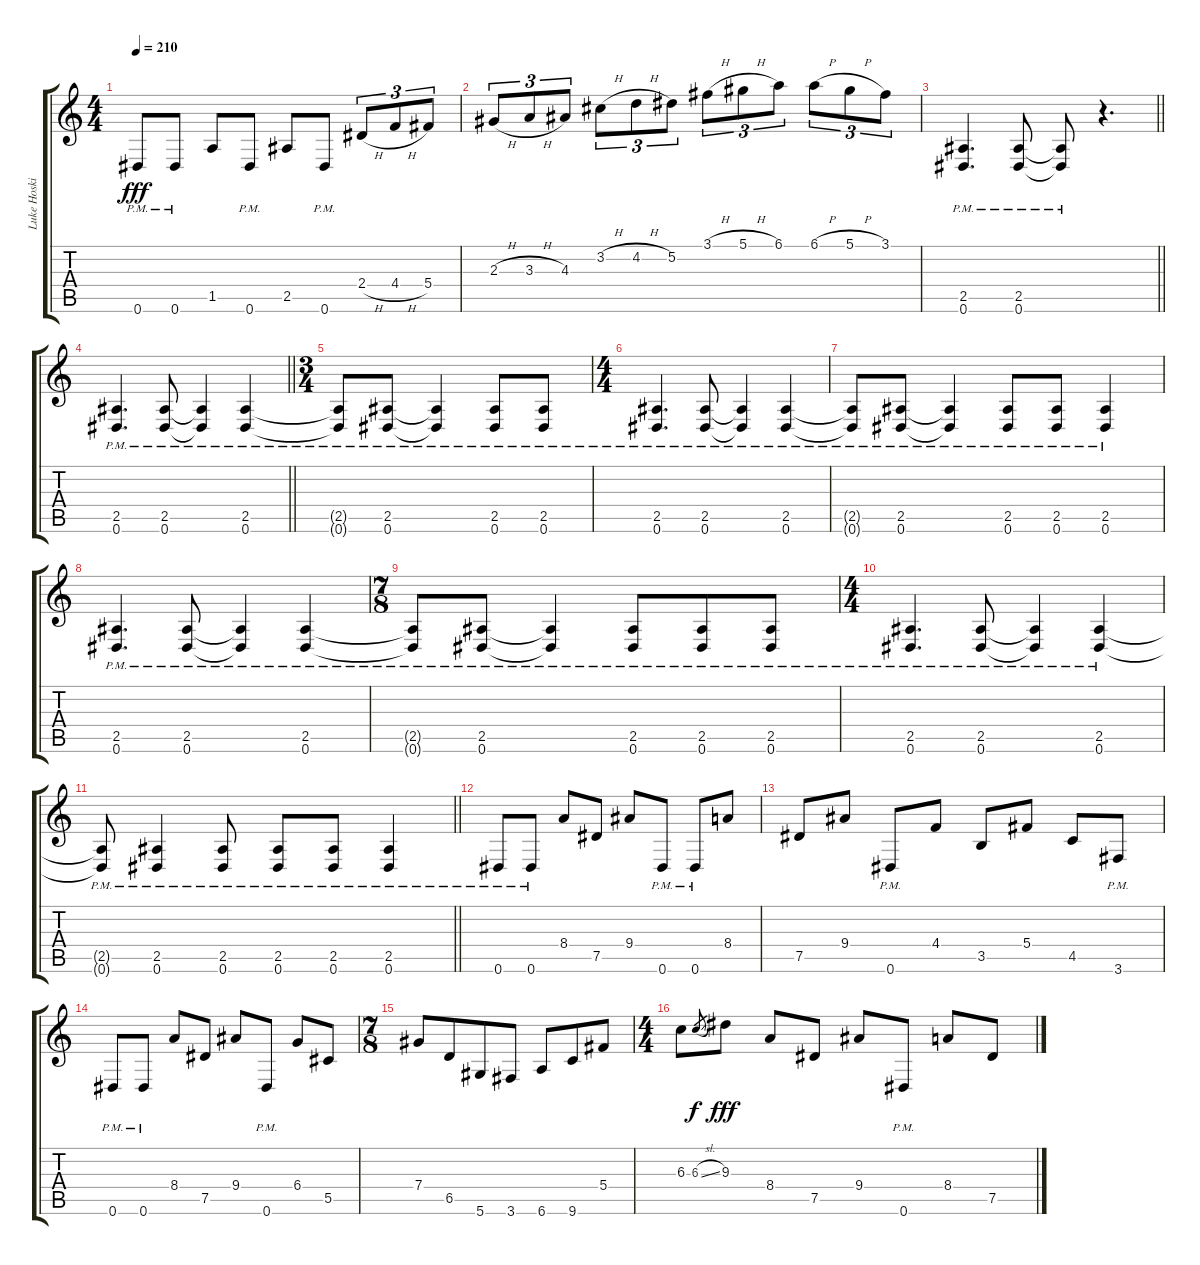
\track ("Luke Hoskin" "Luke Hoski") {instrument distortionguitar}
\staff {score tabs}
\tuning (Eb4 Bb3 Gb3 Db3 Ab2 Eb2) {hide}
\ts (4 4)
\tempo 210
\clef g2
\ks c
0.6{pm}.8{dy fff} 0.6{pm}.8 1.5.8 0.6{pm}.8 2.5.8 0.6{pm}.8 2.4{h}.8{tu (3 2)} 4.4{h}.8{tu (3 2)} 5.4.8{tu (3 2)} |
2.3{h}.8{tu (3 2)} 3.3{h}.8{tu (3 2)} 4.3.8{tu (3 2)} 3.2{h}.8{tu (3 2)} 4.2{h}.8{tu (3 2)} 5.2.8{tu (3 2)} 3.1{h}.8{tu (3 2)} 5.1{h}.8{tu (3 2)} 6.1.8{tu (3 2)} 6.1{h}.8{tu (3 2)} 5.1{h}.8{tu (3 2)} 3.1.8{tu (3 2)} |
\barLineRight lightlight
(2.5{pm} 0.6{pm}).4{d} (2.5{pm} 0.6{pm}).8 (2.5{pm t} 0.6{pm t}).8 r.4{d} |
\barLineRight lightlight
(2.5{pm} 0.6{pm}).4{d} (2.5{pm} 0.6{pm}).8 (2.5{pm t} 0.6{pm t}).4 (2.5{pm} 0.6{pm}).4 |
\ts (3 4)
(2.5{pm t} 0.6{pm t}).8 (2.5{pm} 0.6{pm}).8 (2.5{pm t} 0.6{pm t}).4 (2.5{pm} 0.6{pm}).8 (2.5{pm} 0.6{pm}).8 |
\ts (4 4)
(2.5{pm} 0.6{pm}).4{d} (2.5{pm} 0.6{pm}).8 (2.5{pm t} 0.6{pm t}).4 (2.5{pm} 0.6{pm}).4 |
(2.5{pm t} 0.6{pm t}).8 (2.5{pm} 0.6{pm}).8 (2.5{pm t} 0.6{pm t}).4 (2.5{pm} 0.6{pm}).8 (2.5{pm} 0.6{pm}).8 (2.5{pm} 0.6{pm}).4 |
(2.5{pm} 0.6{pm}).4{d} (2.5{pm} 0.6{pm}).8 (2.5{pm t} 0.6{pm t}).4 (2.5{pm} 0.6{pm}).4 |
\ts (7 8)
(2.5{pm t} 0.6{pm t}).8 (2.5{pm} 0.6{pm}).8 (2.5{pm t} 0.6{pm t}).4 (2.5{pm} 0.6{pm}).8 (2.5{pm} 0.6{pm}).8 (2.5{pm} 0.6{pm}).8 |
\ts (4 4)
(2.5{pm} 0.6{pm}).4{d} (2.5{pm} 0.6{pm}).8 (2.5{pm t} 0.6{pm t}).4 (2.5{pm} 0.6{pm}).4 |
\barLineRight lightlight
(2.5{pm t} 0.6{pm t}).8 (2.5{pm} 0.6{pm}).4 (2.5{pm} 0.6{pm}).8 (2.5{pm} 0.6{pm}).8 (2.5{pm} 0.6{pm}).8 (2.5{pm} 0.6{pm}).4 |
0.6{pm}.8 0.6{pm}.8 8.4.8 7.5.8 9.4.8 0.6{pm}.8 0.6{pm}.8 8.4.8 |
7.5.8 9.4.8 0.6{pm}.8 4.4.8 3.5.8 5.4.8 4.5.8 3.6{pm}.8 |
0.6{pm}.8 0.6{pm}.8 8.4.8 7.5.8 9.4.8 0.6{pm}.8 6.4.8 5.5.8 |
\ts (7 8)
7.4.8 6.5.8 5.6.8 3.6.8 6.6.8 9.6.8 5.4.8 |
\ts (4 4)
6.3.8 6.3{sl}.8{gr dy f} 9.3.8{dy fff} 8.4.8 7.5.8 9.4.8 0.6{pm}.8 8.4.8 7.5.8
